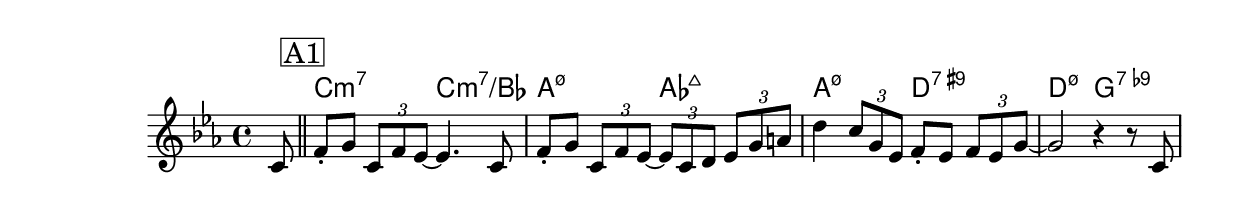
\version "2.24"

\include "english.ly"

refrainLyrics = \lyricmode {}

refrainChords = \chordmode {
  s8
  
  c2:m7 c2:m7/bf a2:m7.5- af2:maj7 a2:m7.5- d2:7.9+ d2:m7.5- g2:7.9-
}

refrainMelody = \relative f' {
  \time 4/4
  \key c \minor
  \clef treble

  \partial 8 c8 |
  \bar "||"

  \mark \markup{ \box "A1" }
  
  f8-. g8 \tuplet 3/2 { c,8 f8 ef8~ } ef4. c8 |
  f8-. g8 \tuplet 3/2 { c,8 f8 ef8~ } \tuplet 3/2 { ef8 c8 d8 } \tuplet 3/2 { ef8 g8 a8 } |
  d4 \tuplet 3/2 { c8 g8 ef8 } f8-. ef8 \tuplet 3/2 { f8 ef8 g8~ } | g2 r4 r8 c,8 |
}

\score {
  <<
    \new ChordNames \refrainChords
    \new Staff \refrainMelody
    \new Lyrics \refrainLyrics
  >>
  \layout {}
}
